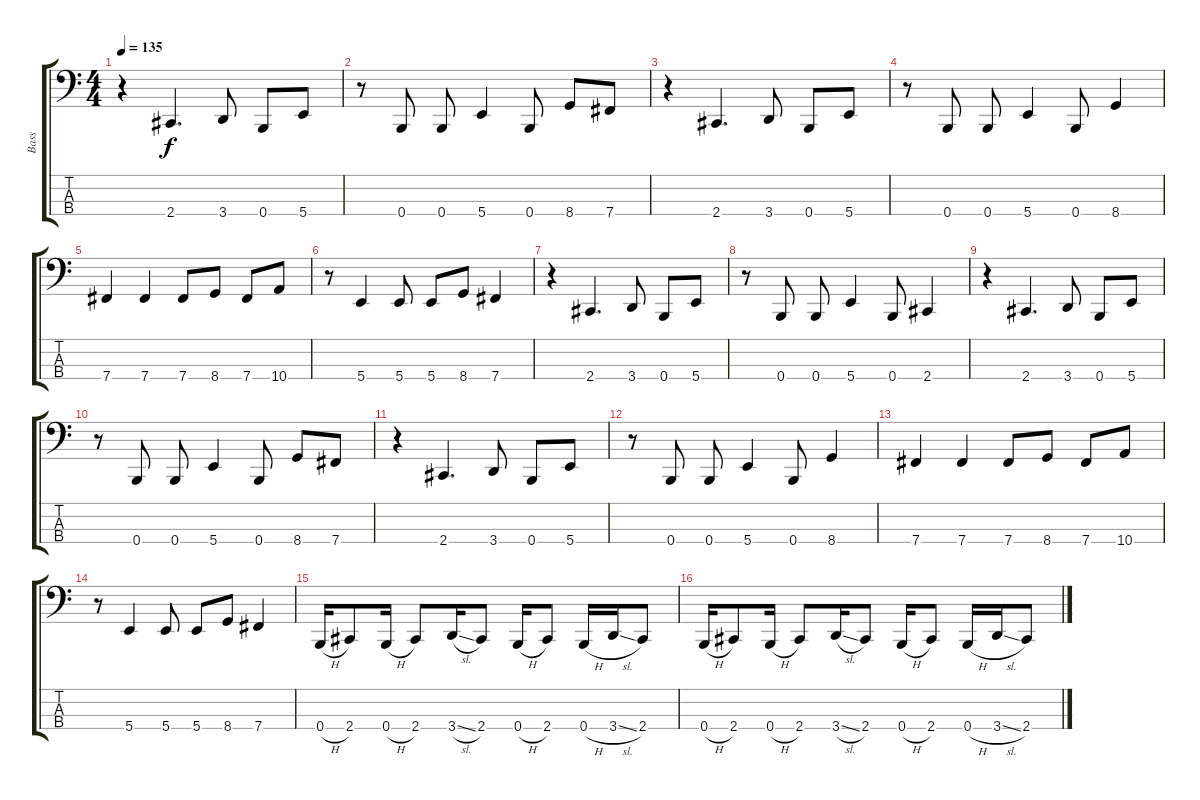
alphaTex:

\track ("Bass" "Bass") {instrument electricbassfinger}
\staff {score tabs}
\tuning (E2 B1 Gb1 B0) {hide}
\ts (4 4)
\tempo 135
\clef f4
\ks c
r.4{dy f} 2.4.4{d} 3.4.8 0.4.8 5.4.8 |
r.8 0.4.8 0.4.8 5.4.4 0.4.8 8.4.8 7.4.8 |
r.4 2.4.4{d} 3.4.8 0.4.8 5.4.8 |
r.8 0.4.8 0.4.8 5.4.4 0.4.8 8.4.4 |
7.4.4 7.4.4 7.4.8 8.4.8 7.4.8 10.4.8 |
r.8 5.4.4 5.4.8 5.4.8 8.4.8 7.4.4 |
r.4 2.4.4{d} 3.4.8 0.4.8 5.4.8 |
r.8 0.4.8 0.4.8 5.4.4 0.4.8 2.4.4 |
r.4 2.4.4{d} 3.4.8 0.4.8 5.4.8 |
r.8 0.4.8 0.4.8 5.4.4 0.4.8 8.4.8 7.4.8 |
r.4 2.4.4{d} 3.4.8 0.4.8 5.4.8 |
r.8 0.4.8 0.4.8 5.4.4 0.4.8 8.4.4 |
7.4.4 7.4.4 7.4.8 8.4.8 7.4.8 10.4.8 |
r.8 5.4.4 5.4.8 5.4.8 8.4.8 7.4.4 |
0.4{h}.16 2.4.8 0.4{h}.16 2.4.8 3.4{sl}.16 2.4.8 0.4{h}.16 2.4.8 0.4{h}.16 3.4{sl}.16 2.4.8 |
0.4{h}.16 2.4.8 0.4{h}.16 2.4.8 3.4{sl}.16 2.4.8 0.4{h}.16 2.4.8 0.4{h}.16 3.4{sl}.16 2.4.8
